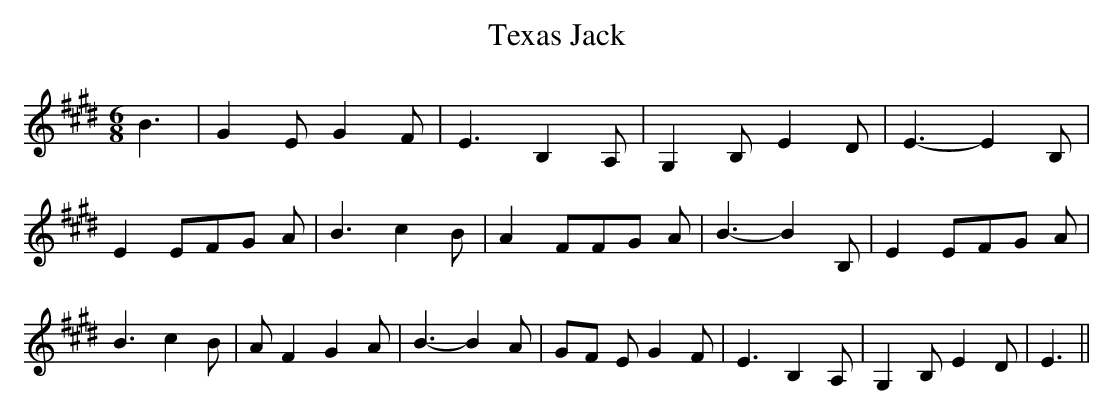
X:1
T:Texas Jack
M:6/8
L:1/8
K:E
 B3| G2 E G2 F| E3 B,2 A,| G,2 B, E2 D| E3- E2 B,| E2 EF-G A| B3 c2 B|\
 A2 FF-G A| B3- B2 B,| E2 EF-G A| B3 c2 B| A F2 G2 A| B3- B2 A|G-F E G2 F|\
 E3 B,2 A,| G,2 B, E2 D| E3||
